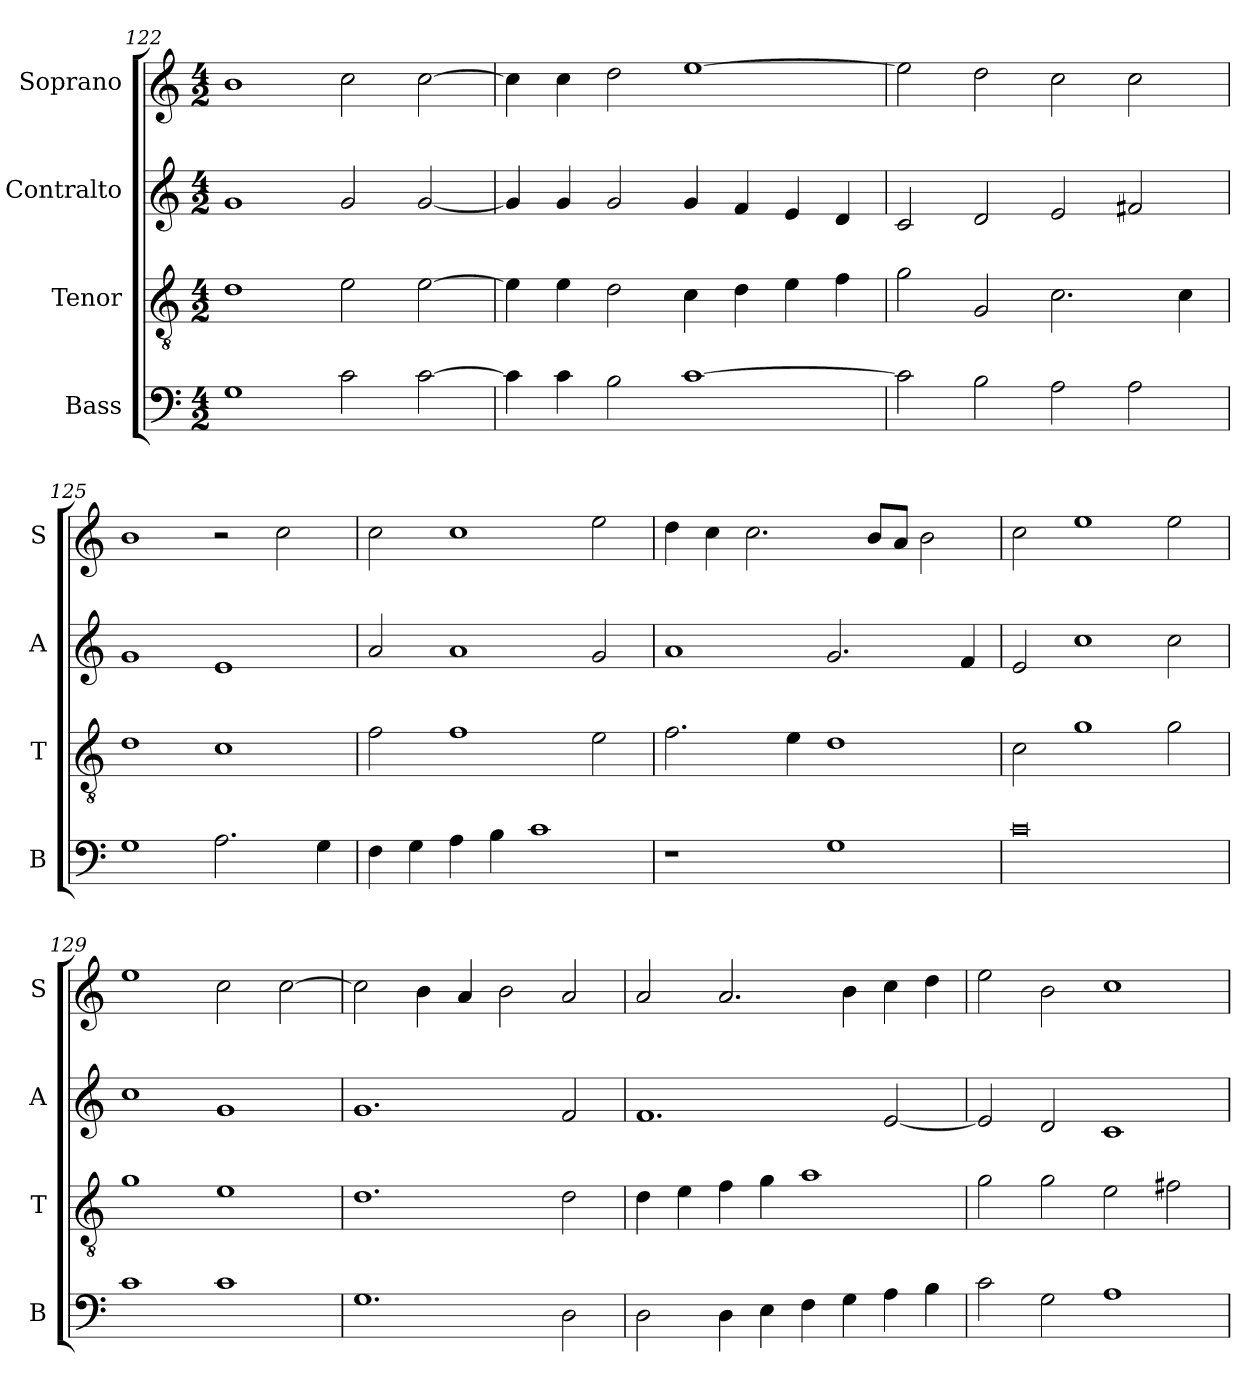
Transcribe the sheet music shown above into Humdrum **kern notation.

**kern	**kern	**kern	**kern
*part4	*part3	*part2	*part1
*staff4	*staff3	*staff2	*staff1
*I"Bass	*I"Tenor	*I"Contralto	*I"Soprano
*I'B	*I'T	*I'A	*I'S
*clefF4	*clefGv2	*clefG2	*clefG2
*k[]	*k[]	*k[]	*k[]
*G:mix	*G:mix	*G:mix	*G:mix
*M4/2	*M4/2	*M4/2	*M4/2
=122	=122	=122	=122
1G	1d	1g	1b
2c	2e	2g	2cc
[2c	[2e	[2g	[2cc
=123	=123	=123	=123
4c]	4e]	4g]	4cc]
4c	4e	4g	4cc
2B	2d	2g	2dd
[1c	4c	4g	[1ee
.	4d	4f	.
.	4e	4e	.
.	4f	4d	.
=124	=124	=124	=124
2c]	2g	2c	2ee]
2B	2G	2d	2dd
2A	2.c	2e	2cc
2A	.	2f#X	2cc
.	4c	.	.
=125	=125	=125	=125
1G	1d	1g	1b
2.A	1c	1e	2r
.	.	.	2cc
4G	.	.	.
=126	=126	=126	=126
4F	2f	2a	2cc
4G	.	.	.
4A	1f	1a	1cc
4B	.	.	.
1c	.	.	.
.	2e	2g	2ee
=127	=127	=127	=127
1r	2.f	1a	4dd
.	.	.	4cc
.	.	.	2.cc
.	4e	.	.
1G	1d	2.g	.
.	.	.	8b/L
.	.	.	8a/J
.	.	.	2b
.	.	4f	.
=128	=128	=128	=128
0c	2c	2e	2cc
.	1g	1cc	1ee
.	2g	2cc	2ee
=129	=129	=129	=129
1c	1g	1cc	1ee
1c	1e	1g	2cc
.	.	.	[2cc
=130	=130	=130	=130
1.G	1.d	1.g	2cc]
.	.	.	4b
.	.	.	4a
.	.	.	2b
2D	2d	2f	2a
=131	=131	=131	=131
2D	4d	1.f	2a
.	4e	.	.
4D	4f	.	2.a
4E	4g	.	.
4F	1a	.	.
4G	.	.	4b
4A	.	[2e	4cc
4B	.	.	4dd
=132	=132	=132	=132
2c	2g	2e]	2ee
2G	2g	2d	2b
1A	2e	1c	1cc
.	2f#X	.	.
=	=	=	=
*-	*-	*-	*-
